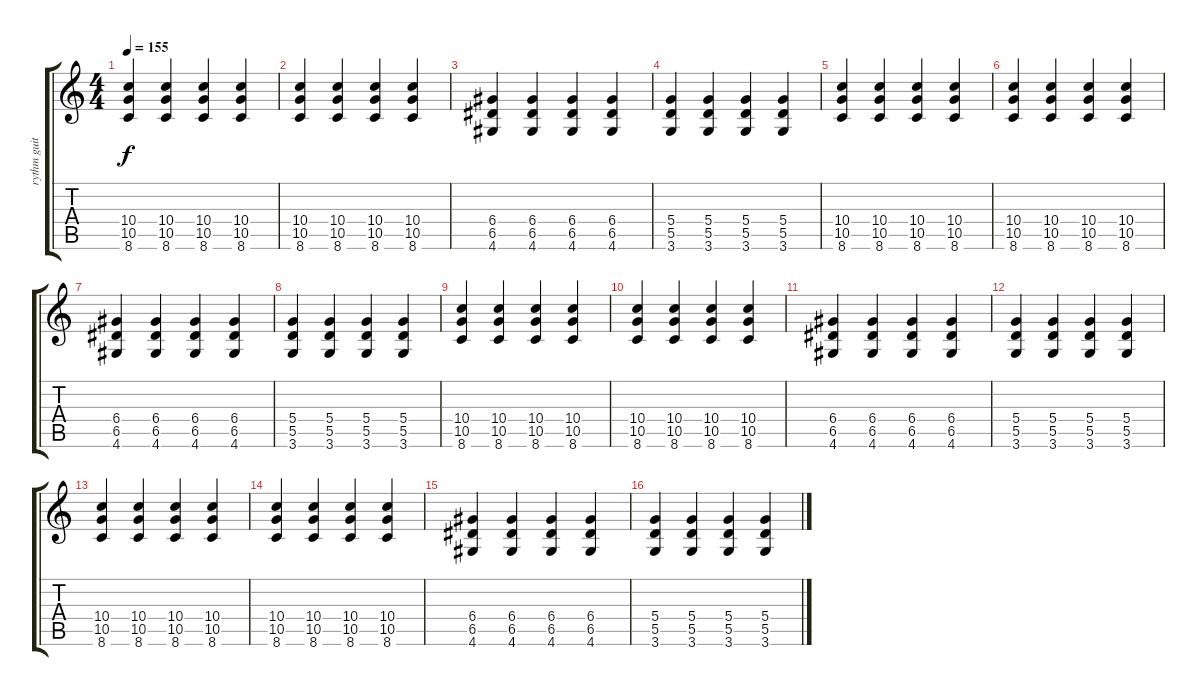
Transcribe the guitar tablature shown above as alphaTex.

\track ("rythm guitar" "rythm guit") {instrument distortionguitar}
\staff {score tabs}
\tuning (E4 B3 G3 D3 A2 E2) {hide}
\ts (4 4)
\tempo 155
\clef g2
\ks c
(10.4 10.5 8.6).4{dy f} (10.4 10.5 8.6).4 (10.4 10.5 8.6).4 (10.4 10.5 8.6).4 |
(10.4 10.5 8.6).4 (10.4 10.5 8.6).4 (10.4 10.5 8.6).4 (10.4 10.5 8.6).4 |
(6.4 6.5 4.6).4 (6.4 6.5 4.6).4 (6.4 6.5 4.6).4 (6.4 6.5 4.6).4 |
(5.4 5.5 3.6).4 (5.4 5.5 3.6).4 (5.4 5.5 3.6).4 (5.4 5.5 3.6).4 |
(10.4 10.5 8.6).4 (10.4 10.5 8.6).4 (10.4 10.5 8.6).4 (10.4 10.5 8.6).4 |
(10.4 10.5 8.6).4 (10.4 10.5 8.6).4 (10.4 10.5 8.6).4 (10.4 10.5 8.6).4 |
(6.4 6.5 4.6).4 (6.4 6.5 4.6).4 (6.4 6.5 4.6).4 (6.4 6.5 4.6).4 |
(5.4 5.5 3.6).4 (5.4 5.5 3.6).4 (5.4 5.5 3.6).4 (5.4 5.5 3.6).4 |
(10.4 10.5 8.6).4 (10.4 10.5 8.6).4 (10.4 10.5 8.6).4 (10.4 10.5 8.6).4 |
(10.4 10.5 8.6).4 (10.4 10.5 8.6).4 (10.4 10.5 8.6).4 (10.4 10.5 8.6).4 |
(6.4 6.5 4.6).4 (6.4 6.5 4.6).4 (6.4 6.5 4.6).4 (6.4 6.5 4.6).4 |
(5.4 5.5 3.6).4 (5.4 5.5 3.6).4 (5.4 5.5 3.6).4 (5.4 5.5 3.6).4 |
(10.4 10.5 8.6).4 (10.4 10.5 8.6).4 (10.4 10.5 8.6).4 (10.4 10.5 8.6).4 |
(10.4 10.5 8.6).4 (10.4 10.5 8.6).4 (10.4 10.5 8.6).4 (10.4 10.5 8.6).4 |
(6.4 6.5 4.6).4 (6.4 6.5 4.6).4 (6.4 6.5 4.6).4 (6.4 6.5 4.6).4 |
(5.4 5.5 3.6).4 (5.4 5.5 3.6).4 (5.4 5.5 3.6).4 (5.4 5.5 3.6).4
